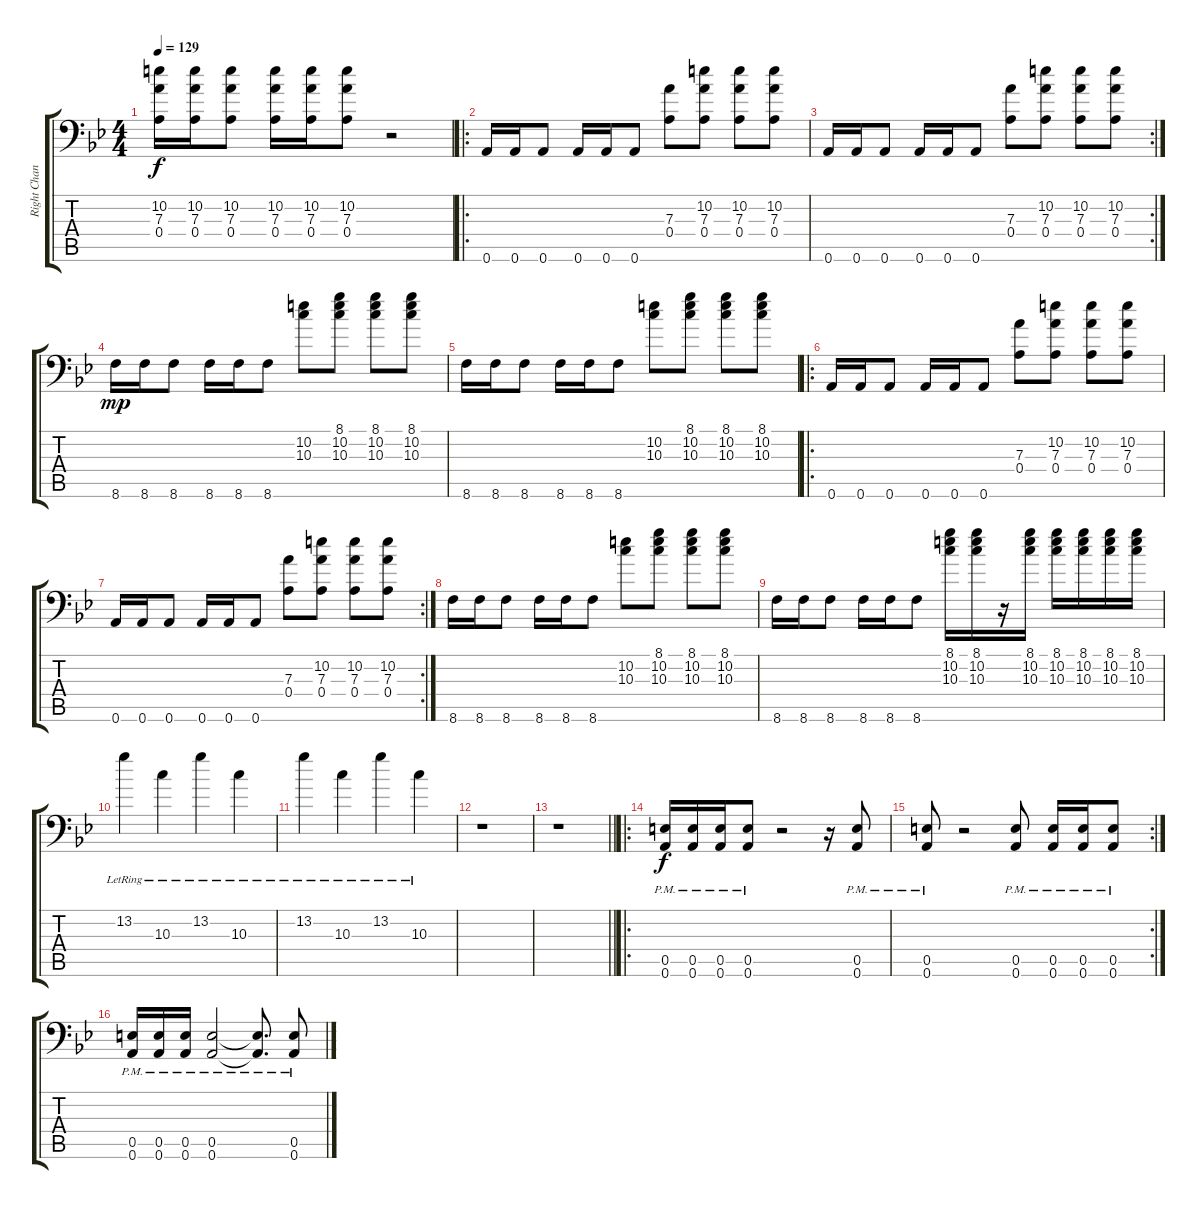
\track ("Right Channel" "Right Chan") {instrument distortionguitar}
\staff {score tabs}
\tuning (B3 Gb3 D3 A2 E2 A1) {hide}
\ts (4 4)
\tempo 129
\clef f4
\ks bb
(10.2 7.3 0.4).16{dy f} (10.2 7.3 0.4).16 (10.2 7.3 0.4).8 (10.2 7.3 0.4).16 (10.2 7.3 0.4).16 (10.2 7.3 0.4).8 r.2 |
\ro
0.6.16 0.6.16 0.6.8 0.6.16 0.6.16 0.6.8 (7.3 0.4).8 (10.2 7.3 0.4).8 (10.2 7.3 0.4).8 (10.2 7.3 0.4).8 |
\rc 2
0.6.16 0.6.16 0.6.8 0.6.16 0.6.16 0.6.8 (7.3 0.4).8 (10.2 7.3 0.4).8 (10.2 7.3 0.4).8 (10.2 7.3 0.4).8 |
8.6.16{dy mp} 8.6.16 8.6.8 8.6.16 8.6.16 8.6.8 (10.2 10.3).8 (8.1 10.2 10.3).8 (8.1 10.2 10.3).8 (8.1 10.2 10.3).8 |
8.6.16 8.6.16 8.6.8 8.6.16 8.6.16 8.6.8 (10.2 10.3).8 (8.1 10.2 10.3).8 (8.1 10.2 10.3).8 (8.1 10.2 10.3).8 |
\ro
0.6.16 0.6.16 0.6.8 0.6.16 0.6.16 0.6.8 (7.3 0.4).8 (10.2 7.3 0.4).8 (10.2 7.3 0.4).8 (10.2 7.3 0.4).8 |
\rc 2
0.6.16 0.6.16 0.6.8 0.6.16 0.6.16 0.6.8 (7.3 0.4).8 (10.2 7.3 0.4).8 (10.2 7.3 0.4).8 (10.2 7.3 0.4).8 |
8.6.16 8.6.16 8.6.8 8.6.16 8.6.16 8.6.8 (10.2 10.3).8 (8.1 10.2 10.3).8 (8.1 10.2 10.3).8 (8.1 10.2 10.3).8 |
8.6.16 8.6.16 8.6.8 8.6.16 8.6.16 8.6.8 (8.1 10.2 10.3).16 (8.1 10.2 10.3).16 r.16 (8.1 10.2 10.3).16 (8.1 10.2 10.3).16 (8.1 10.2 10.3).16 (8.1 10.2 10.3).16 (8.1 10.2 10.3).16 |
13.2{lr}.4 10.3{lr}.4 13.2{lr}.4 10.3{lr}.4 |
13.2{lr}.4 10.3{lr}.4 13.2{lr}.4 10.3{lr}.4 |
r.1 |
\barLineRight lightlight
r.1 |
\ro
(0.5{pm} 0.6{pm}).16{dy f} (0.5{pm} 0.6{pm}).16 (0.5{pm} 0.6{pm}).16 (0.5{pm} 0.6{pm}).8 r.2 r.16 (0.5{pm} 0.6{pm}).8 |
\rc 2
(0.5{pm} 0.6{pm}).8 r.2 (0.5{pm} 0.6{pm}).8 (0.5{pm} 0.6{pm}).16 (0.5{pm} 0.6{pm}).16 (0.5{pm} 0.6{pm}).8 |
(0.5{pm} 0.6{pm}).16 (0.5{pm} 0.6{pm}).16 (0.5{pm} 0.6{pm}).16 (0.5{pm} 0.6{pm}).2 (0.5{pm t} 0.6{pm t}).8{d} (0.5{pm} 0.6{pm}).8
